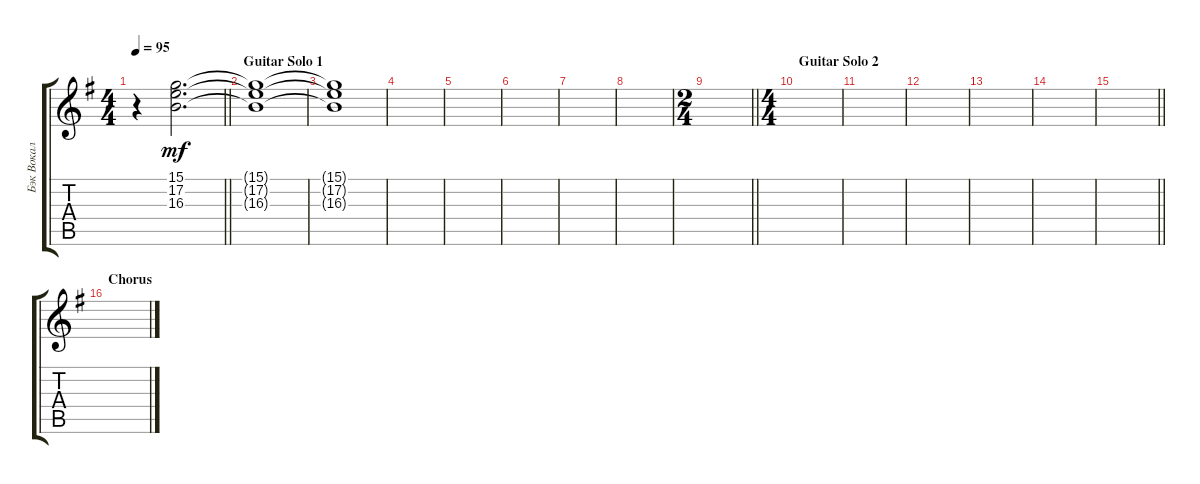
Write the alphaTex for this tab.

\track ("Бэк Вокал" "Бэк Вокал") {instrument brasssection}
\staff {score tabs}
\tuning (E4 B3 G3 D3 A2 E2) {hide}
\ts (4 4)
\tempo 95
\clef g2
\barLineRight lightlight
\ks eminor
r.4{dy mf} (15.1 17.2 16.3).2{d} |
\section ("" "Guitar Solo 1")
(15.1{t} 17.2{t} 16.3{t}).1 |
(15.1{t} 17.2{t} 16.3{t}).1{volume 0} |
|
|
|
|
|
\ts (2 4)
\barLineRight lightlight
|
\ts (4 4)
\section ("" "Guitar Solo 2")
|
|
|
|
|
\barLineRight lightlight
|
\section ("" "Chorus")
